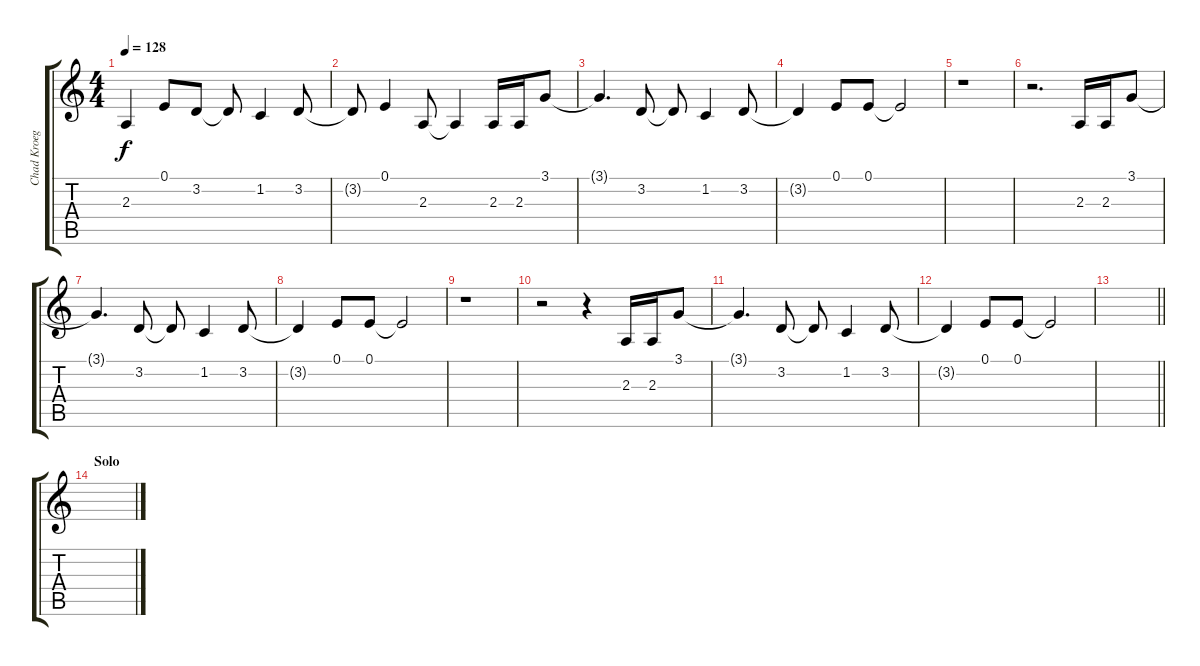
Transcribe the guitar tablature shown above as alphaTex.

\track ("Chad Kroeger (voice)" "Chad Kroeg") {instrument lead2sawtooth}
\staff {score tabs}
\tuning (E4 B3 G3 D3 A2 E2) {hide}
\ts (4 4)
\tempo 128
\clef g2
\ks c
2.3.4{dy f} 0.1.8 3.2.8 3.2{t}.8 1.2.4 3.2.8 |
3.2{t}.8 0.1.4 2.3.8 2.3{t}.4 2.3.16 2.3.16 3.1.8 |
3.1{t}.4{d} 3.2.8 3.2{t}.8 1.2.4 3.2.8 |
3.2{t}.4 0.1.8 0.1.8 0.1{t}.2 |
r.1 |
r.2{d} 2.3.16 2.3.16 3.1.8 |
3.1{t}.4{d} 3.2.8 3.2{t}.8 1.2.4 3.2.8 |
3.2{t}.4 0.1.8 0.1.8 0.1{t}.2 |
r.1 |
r.2 r.4 2.3.16 2.3.16 3.1.8 |
3.1{t}.4{d} 3.2.8 3.2{t}.8 1.2.4 3.2.8 |
3.2{t}.4 0.1.8 0.1.8 0.1{t}.2 |
\barLineRight lightlight
|
\section ("" "Solo")
